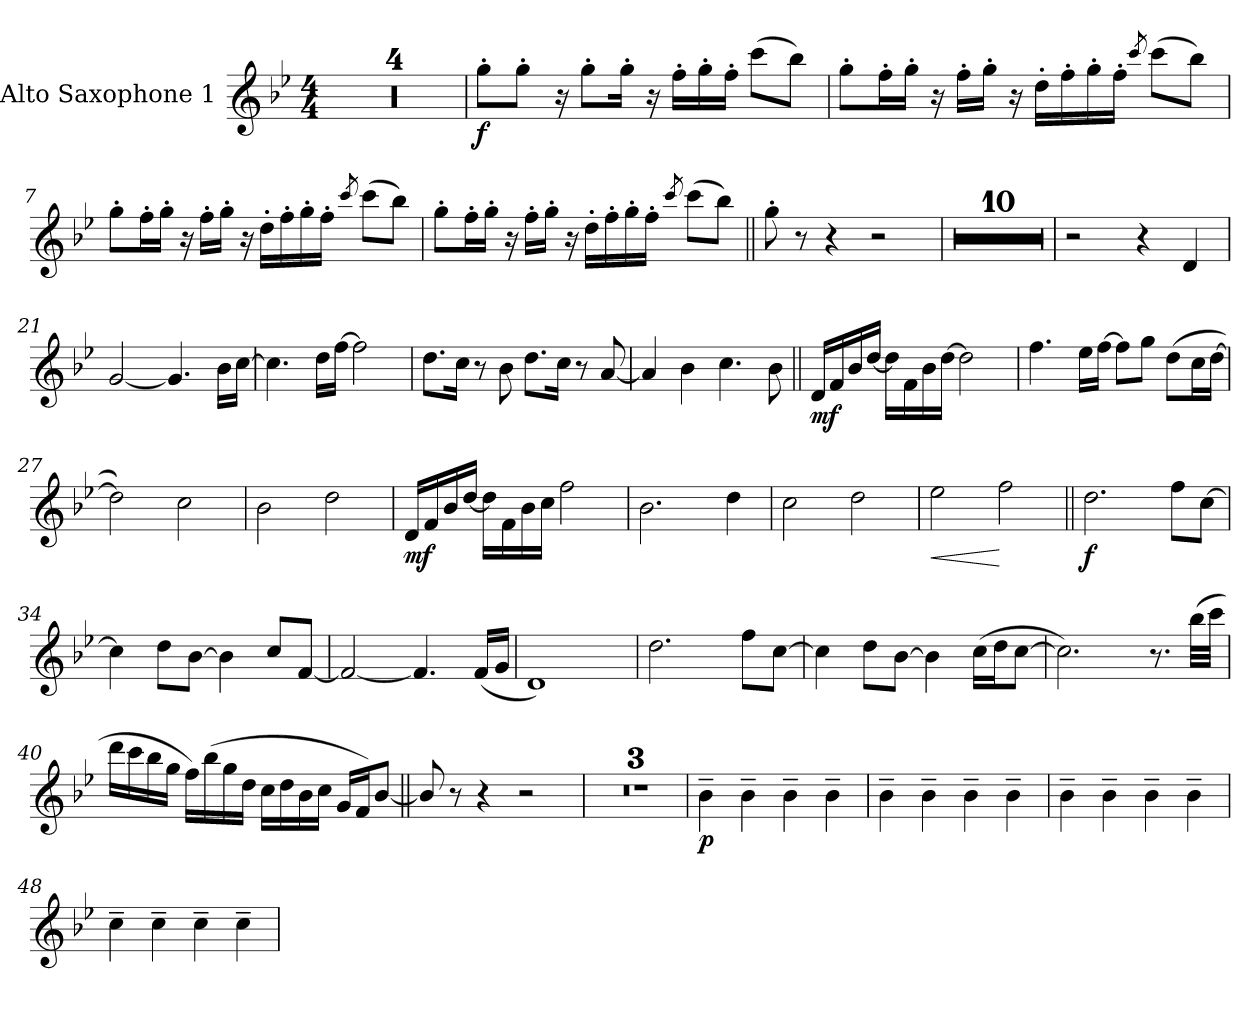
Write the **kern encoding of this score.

**kern	**dynam
*part1	*part1
*staff1	*staff1
*I"Alto Saxophone 1	*
!!LO:PB:g=z
*clefG2	*
*ITrd5c9	*
*k[b-e-a-d-g-]	*
*b-:	*
*M4/4	*
*MM90	*
=1	=1
1r	.
=2	=2
1r	.
=3	=3
1r	.
=4	=4
1r	.
=5	=5
!	!LO:DY:b
8b-'>\L	f
8b-'>\J	.
16r	.
8b-'>\L	.
16b-'>\Jk	.
16r	.
16a-'>\LL	.
16b-'>\	.
16a-'>\JJ	.
(8ee-\L	.
8dd-\J)	.
=6	=6
8b-'>\L	.
16a-'>\L	.
16b-'>\JJ	.
16r	.
16a-'>\LL	.
16b-'>\JJ	.
16r	.
16f'>\LL	.
16a-'>\	.
16b-'>\	.
16a-'>\JJ	.
8qee-/	.
(8ee-\L	.
8dd-\J)	.
!!LO:LB:g=z
=7	=7
8b-'>\L	.
16a-'>\L	.
16b-'>\JJ	.
16r	.
16a-'>\LL	.
16b-'>\JJ	.
16r	.
16f'>\LL	.
16a-'>\	.
16b-'>\	.
16a-'>\JJ	.
8qee-/	.
(8ee-\L	.
8dd-\J)	.
=8	=8
8b-'>\L	.
16a-'>\L	.
16b-'>\JJ	.
16r	.
16a-'>\LL	.
16b-'>\JJ	.
16r	.
16f'>\LL	.
16a-'>\	.
16b-'>\	.
16a-'>\JJ	.
8qee-/	.
(8ee-\L	.
8dd-\J)	.
=9||	=9||
8b-'>\	.
8r	.
4r	.
2r	.
!!LO:LB:g=z
=10	=10
1r	.
=11	=11
1r	.
=12	=12
1r	.
=13	=13
1r	.
=14	=14
1r	.
=15	=15
1r	.
=16	=16
1r	.
=17	=17
1r	.
=18	=18
1r	.
=19	=19
1r	.
=20	=20
2r	.
4r	.
4F/	.
=21	=21
[2B-/	.
4.B-/]	.
16d-\LL	.
[16e-\JJ	.
=22	=22
4.e-\]	.
16f\LL	.
[16a-\JJ	.
2a-\]	.
!!LO:LB:g=z
=23	=23
8.f\L	.
16e-\Jk	.
8r	.
8d-\	.
8.f\L	.
16e-\Jk	.
8r	.
[8c/	.
=24	=24
4c/]	.
4d-\	.
4.e-\	.
8d-\	.
=25||	=25||
!	!LO:DY:b
16F/LL	mf
16A-/	.
16d-/	.
[16f/JJ	.
16f\LL]	.
16A-\	.
16d-\	.
[16f\JJ	.
2f\]	.
=26	=26
4.a-\	.
16g-\LL	.
[16a-\JJ	.
8a-\L]	.
8b-\J	.
(8f\L	.
16e-\L	.
[16f\JJ	.
!!LO:LB:g=z
=27	=27
2f\])	.
2e-\	.
=28	=28
2d-\	.
2f\	.
=29	=29
!	!LO:DY:b
16F/LL	mf
16A-/	.
16d-/	.
[16f/JJ	.
16f\LL]	.
16A-\	.
16d-\	.
16e-\JJ	.
2a-\	.
=30	=30
2.d-\	.
4f\	.
=31	=31
2e-\	.
2f\	.
=32	=32
!	!LO:HP:b
2g-\	<
2a-\	[
!!LO:LB:g=z
=33||	=33||
!	!LO:DY:b
2.f\	f
8a-\L	.
[8e-\J	.
=34	=34
4e-\]	.
8f\L	.
[8d-\J	.
4d-\]	.
8e-/L	.
[8A-/J	.
=35	=35
2A-/_	.
4.A-/]	.
(16A-/LL	.
16B-/JJ	.
=36	=36
1F/)	.
=37	=37
2.f\	.
8a-\L	.
[8e-\J	.
!!LO:LB:g=z
=38	=38
4e-\]	.
8f\L	.
[8d-\J	.
4d-\]	.
(16e-\LL	.
16f\J	.
[8e-\J	.
=39	=39
2.e-\])	.
8.r	.
(32dd-\LLL	.
32ee-\JJJ	.
=40	=40
16ff\LL	.
16ee-\	.
16dd-\	.
16b-\JJ	.
16a-\LL)	.
(16dd-\	.
16b-\	.
16f\JJ	.
16e-\LL	.
16f\	.
16d-\	.
16e-\JJ	.
16B-/LL	.
16A-/J)	.
[8d-/J	.
=41||	=41||
8d-/]	.
8r	.
4r	.
2r	.
!!LO:LB:g=z
=42	=42
1r	.
=43	=43
1r	.
=44	=44
1r	.
=45	=45
!	!LO:DY:b
4d-~>\	p
4d-~>\	.
4d-~>\	.
4d-~>\	.
=46	=46
4d-~>\	.
4d-~>\	.
4d-~>\	.
4d-~>\	.
=47	=47
4d-~>\	.
4d-~>\	.
4d-~>\	.
4d-~>\	.
=48	=48
4e-~>\	.
4e-~>\	.
4e-~>\	.
4e-~>\	.
=	=
*-	*-
